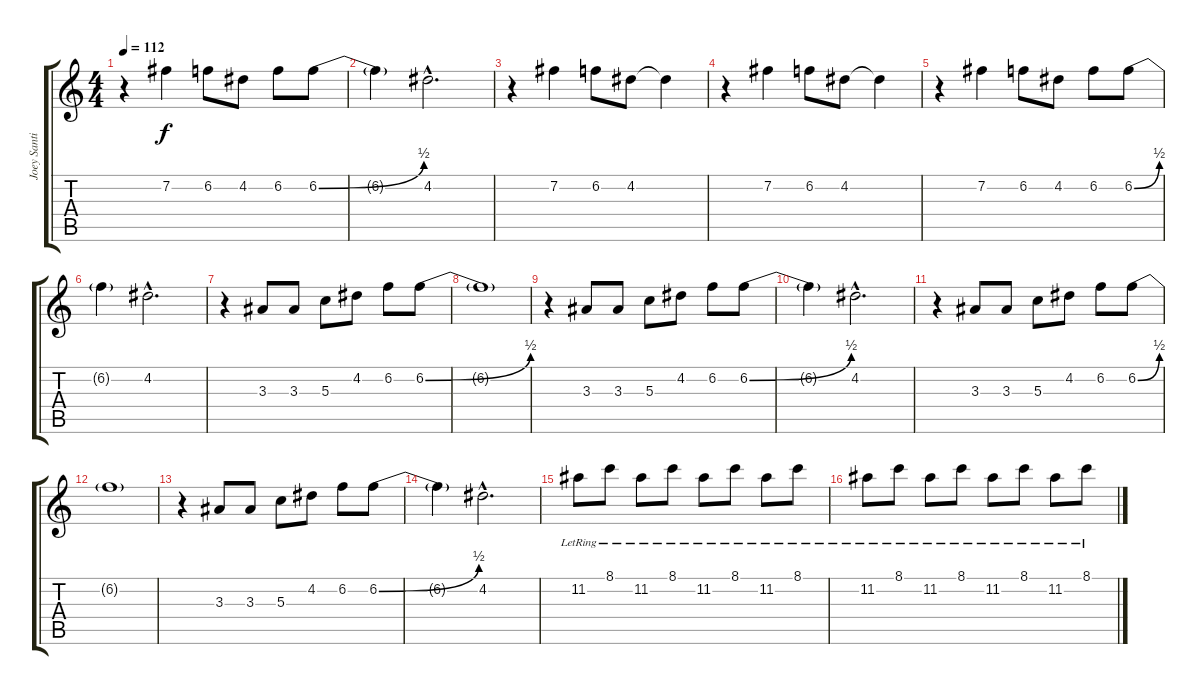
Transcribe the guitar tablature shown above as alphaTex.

\track ("Joey Santiago" "Joey Santi") {instrument electricguitarjazz}
\staff {score tabs}
\tuning (E4 B3 G3 D3 A2 E2) {hide}
\ts (4 4)
\tempo 112
\clef g2
\ks c
r.4{dy f} 7.2.4 6.2.8 4.2.8 6.2.8 6.2{be (bend 0 0 60 2)}.8 |
6.2{t}.4 4.2{hac}.2{d} |
r.4 7.2.4 6.2.8 4.2.8 4.2{t}.4 |
r.4 7.2.4 6.2.8 4.2.8 4.2{t}.4 |
r.4 7.2.4 6.2.8 4.2.8 6.2.8 6.2{be (bend 0 0 60 2)}.8 |
6.2{t}.4 4.2{hac}.2{d} |
\section ("" "")
r.4 3.3.8 3.3.8 5.3.8 4.2.8 6.2.8 6.2{be (bend 0 0 60 2)}.8 |
6.2{t}.1 |
r.4 3.3.8 3.3.8 5.3.8 4.2.8 6.2.8 6.2{be (bend 0 0 60 2)}.8 |
6.2{t}.4 4.2{hac}.2{d} |
r.4 3.3.8 3.3.8 5.3.8 4.2.8 6.2.8 6.2{be (bend 0 0 60 2)}.8 |
6.2{t}.1 |
r.4 3.3.8 3.3.8 5.3.8 4.2.8 6.2.8 6.2{be (bend 0 0 60 2)}.8 |
6.2{t}.4 4.2{hac}.2{d} |
11.2{lr}.8{volume 10} 8.1{lr}.8 11.2{lr}.8 8.1{lr}.8 11.2{lr}.8 8.1{lr}.8 11.2{lr}.8 8.1{lr}.8 |
11.2{lr}.8 8.1{lr}.8 11.2{lr}.8 8.1{lr}.8 11.2{lr}.8 8.1{lr}.8 11.2{lr}.8 8.1{lr}.8
